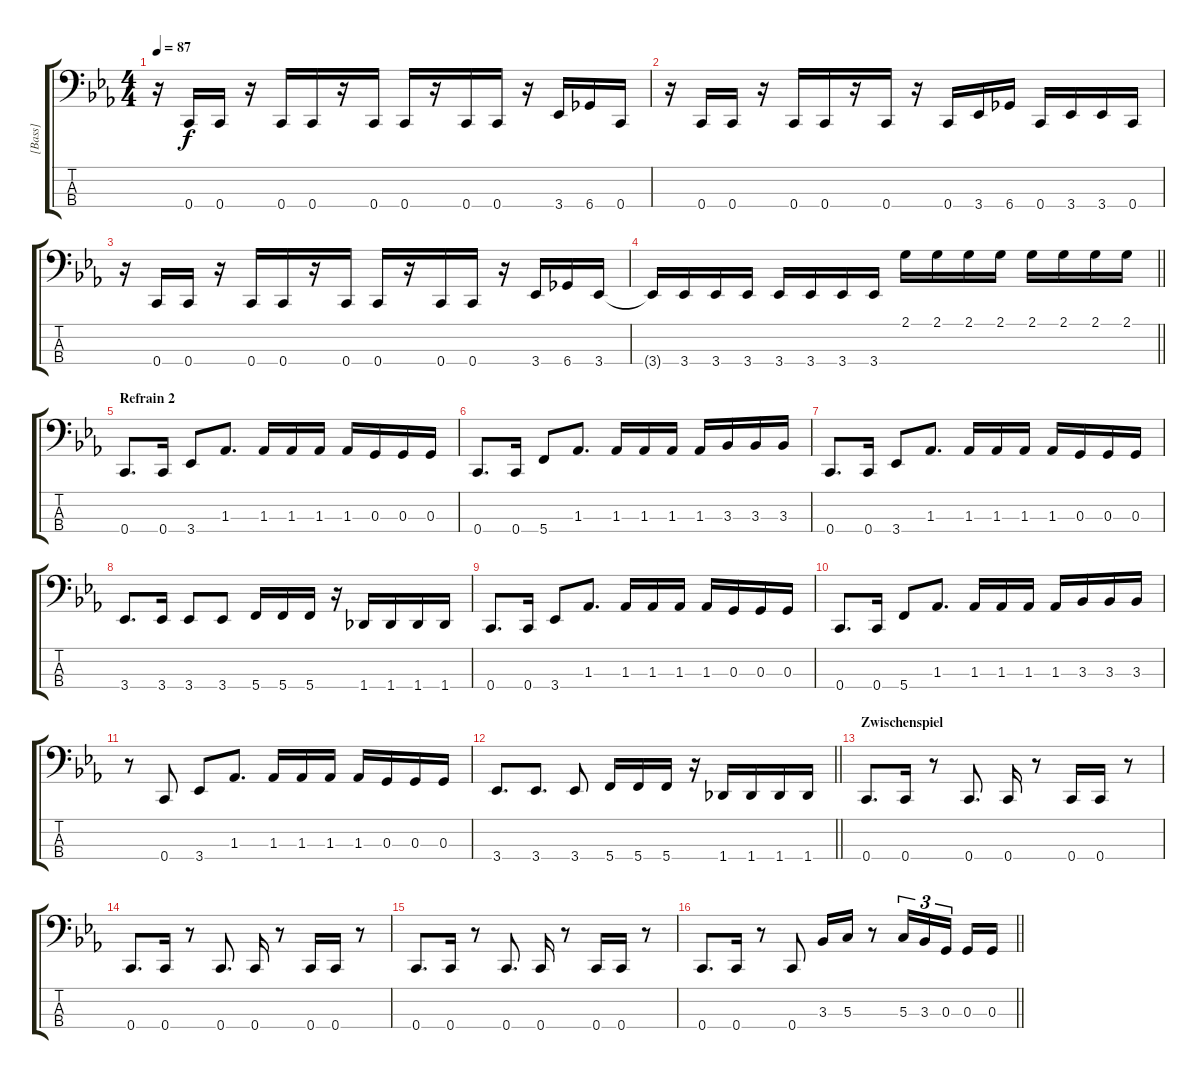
\track ("[Bass]" "[Bass]") {instrument electricbassfinger}
\staff {score tabs}
\tuning (F2 C2 G1 C1) {hide}
\ts (4 4)
\tempo 87
\clef f4
\ks cminor
r.16{dy f} 0.4.16 0.4.16 r.16 0.4.16 0.4.16 r.16 0.4.16 0.4.16 r.16 0.4.16 0.4.16 r.16 3.4.16 6.4.16 0.4.16 |
r.16 0.4.16 0.4.16 r.16 0.4.16 0.4.16 r.16 0.4.16 r.16 0.4.16 3.4.16 6.4.16 0.4.16 3.4.16 3.4.16 0.4.16 |
r.16 0.4.16 0.4.16 r.16 0.4.16 0.4.16 r.16 0.4.16 0.4.16 r.16 0.4.16 0.4.16 r.16 3.4.16 6.4.16 3.4.16 |
\barLineRight lightlight
3.4{t}.16 3.4.16 3.4.16 3.4.16 3.4.16 3.4.16 3.4.16 3.4.16 2.1.16 2.1.16 2.1.16 2.1.16 2.1.16 2.1.16 2.1.16 2.1.16 |
\section ("" "Refrain 2")
0.4.8{d} 0.4.16 3.4.8 1.3.8{d} 1.3.16 1.3.16 1.3.16 1.3.16 0.3.16 0.3.16 0.3.16 |
0.4.8{d} 0.4.16 5.4.8 1.3.8{d} 1.3.16 1.3.16 1.3.16 1.3.16 3.3.16 3.3.16 3.3.16 |
0.4.8{d} 0.4.16 3.4.8 1.3.8{d} 1.3.16 1.3.16 1.3.16 1.3.16 0.3.16 0.3.16 0.3.16 |
3.4.8{d} 3.4.16 3.4.8 3.4.8 5.4.16 5.4.16 5.4.16 r.16 1.4.16 1.4.16 1.4.16 1.4.16 |
0.4.8{d} 0.4.16 3.4.8 1.3.8{d} 1.3.16 1.3.16 1.3.16 1.3.16 0.3.16 0.3.16 0.3.16 |
0.4.8{d} 0.4.16 5.4.8 1.3.8{d} 1.3.16 1.3.16 1.3.16 1.3.16 3.3.16 3.3.16 3.3.16 |
r.8 0.4.8 3.4.8 1.3.8{d} 1.3.16 1.3.16 1.3.16 1.3.16 0.3.16 0.3.16 0.3.16 |
\barLineRight lightlight
3.4.8{d} 3.4.8{d} 3.4.8 5.4.16 5.4.16 5.4.16 r.16 1.4.16 1.4.16 1.4.16 1.4.16 |
\section ("" "Zwischenspiel")
0.4.8{d} 0.4.16 r.8 0.4.8{d} 0.4.16 r.8 0.4.16 0.4.16 r.8 |
0.4.8{d} 0.4.16 r.8 0.4.8{d} 0.4.16 r.8 0.4.16 0.4.16 r.8 |
0.4.8{d} 0.4.16 r.8 0.4.8{d} 0.4.16 r.8 0.4.16 0.4.16 r.8 |
\barLineRight lightlight
0.4.8{d} 0.4.16 r.8 0.4.8 3.3.16 5.3.16 r.8 5.3.16{tu (3 2)} 3.3.16{tu (3 2)} 0.3.16{tu (3 2) beam splitsecondary} 0.3.16 0.3.16
